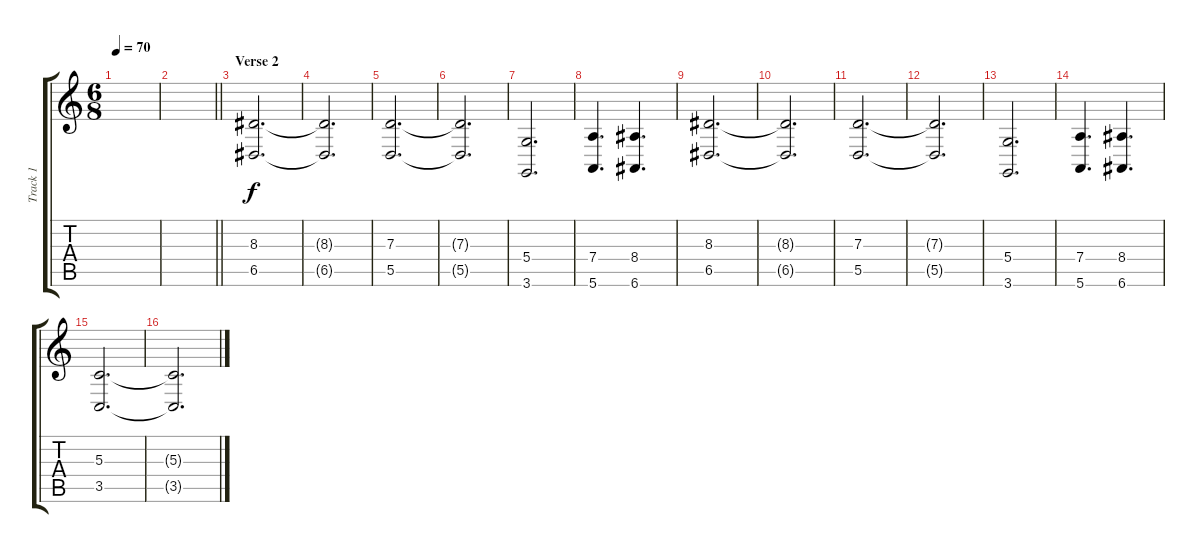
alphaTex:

\track ("Track 1" "Track 1") {instrument acousticgrandpiano}
\staff {score tabs}
\tuning (E4 B3 G3 D3 A2 E2) {hide}
\ts (6 8)
\tempo 70
\clef g2
\ks c
|
\barLineRight lightlight
|
\section ("" "Verse 2")
(8.3 6.5).2{d} |
(8.3{t} 6.5{t}).2{d} |
(7.3 5.5).2{d} |
(7.3{t} 5.5{t}).2{d} |
(5.4 3.6).2{d} |
(7.4 5.6).4{d} (8.4 6.6).4{d} |
(8.3 6.5).2{d} |
(8.3{t} 6.5{t}).2{d} |
(7.3 5.5).2{d} |
(7.3{t} 5.5{t}).2{d} |
(5.4 3.6).2{d} |
(7.4 5.6).4{d} (8.4 6.6).4{d} |
(5.3 3.5).2{d} |
(5.3{t} 3.5{t}).2{d}
